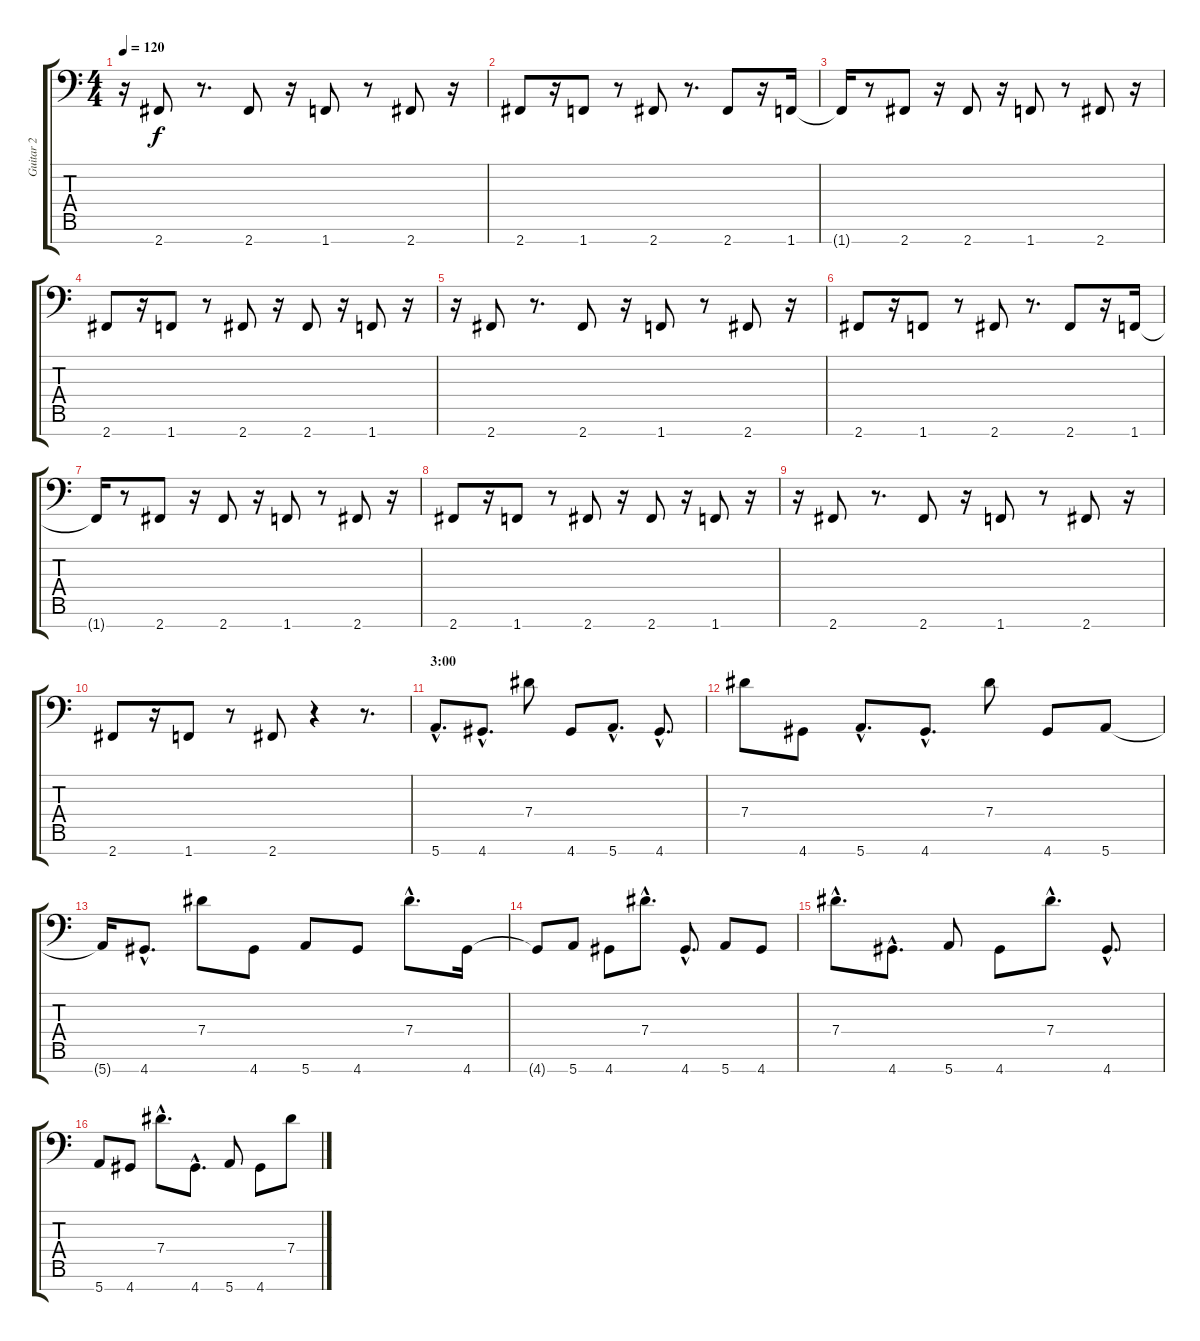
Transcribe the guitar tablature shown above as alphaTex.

\track ("Guitar 2" "Guitar 2") {instrument distortionguitar}
\staff {score tabs}
\tuning (Bb3 Gb3 Db3 Ab2 Eb2 Bb1 E1) {hide}
\ts (4 4)
\tempo 120
\clef f4
\ks c
r.16{dy f} 2.7.8 r.8{d} 2.7.8 r.16 1.7.8 r.8 2.7.8 r.16 |
2.7.8 r.16 1.7.8 r.8 2.7.8 r.8{d} 2.7.8 r.16 1.7.16 |
1.7{t}.16 r.8 2.7.8 r.16 2.7.8 r.16 1.7.8 r.8 2.7.8 r.16 |
2.7.8 r.16 1.7.8 r.8 2.7.8 r.16 2.7.8 r.16 1.7.8 r.16 |
r.16 2.7.8 r.8{d} 2.7.8 r.16 1.7.8 r.8 2.7.8 r.16 |
2.7.8 r.16 1.7.8 r.8 2.7.8 r.8{d} 2.7.8 r.16 1.7.16 |
1.7{t}.16 r.8 2.7.8 r.16 2.7.8 r.16 1.7.8 r.8 2.7.8 r.16 |
2.7.8 r.16 1.7.8 r.8 2.7.8 r.16 2.7.8 r.16 1.7.8 r.16 |
r.16 2.7.8 r.8{d} 2.7.8 r.16 1.7.8 r.8 2.7.8 r.16 |
2.7.8 r.16 1.7.8 r.8 2.7.8 r.4 r.8{d} |
\section ("" "3:00")
5.7{hac}.8{d} 4.7{hac}.8{d} 7.4.8 4.7.8 5.7{hac}.8{d} 4.7{hac}.8{d} |
7.4.8 4.7.8 5.7{hac}.8{d} 4.7{hac}.8{d} 7.4.8 4.7.8 5.7.8 |
5.7{t}.16 4.7{hac}.8{d} 7.4.8 4.7.8 5.7.8 4.7.8 7.4{hac}.8{d} 4.7.16 |
4.7{t}.8 5.7.8 4.7.8 7.4{hac}.8{d} 4.7{hac}.8{d} 5.7.8 4.7.8 |
7.4{hac}.8{d} 4.7{hac}.8{d} 5.7.8 4.7.8 7.4{hac}.8{d} 4.7{hac}.8{d} |
5.7.8 4.7.8 7.4{hac}.8{d} 4.7{hac}.8{d} 5.7.8 4.7.8 7.4.8
